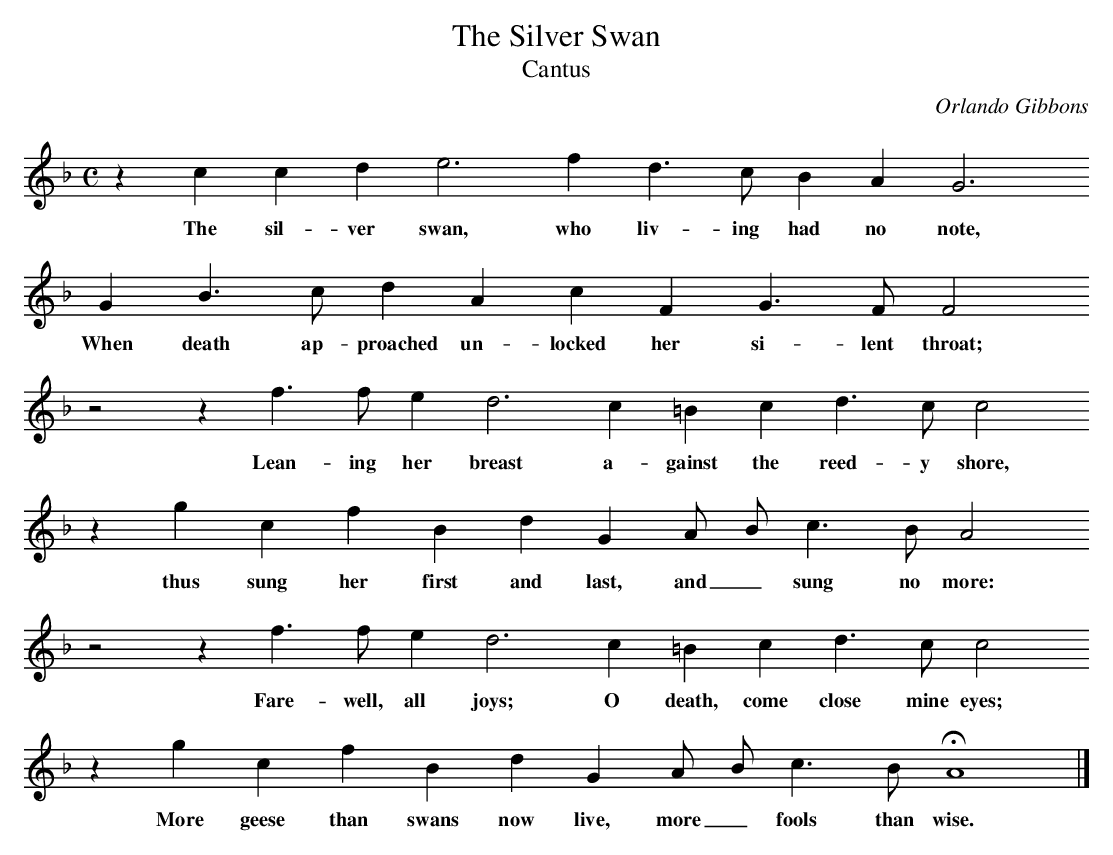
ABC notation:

X:1
T:The Silver Swan
T:Cantus
C: Orlando Gibbons
M:C
L:1/4
K:F
z c c d e3 f d > c B A G3
w:The sil- ver swan, who liv- ing had no note,
G B > c d A c F G > F F2
w:When death ap- proached un- locked her si- lent throat;
z2 z f > f e d3 c =B c d > c c2
w:Lean- ing her breast a- gainst the reed- y shore,
z g c f B d G A/ B/ c > B A2
w:thus sung her first and last, and _ sung no more:
z2 z f > f e d3 c =B c d > c c2
w:Fare- well, all joys; O death, come close mine eyes;
z g c f B d G A/ B/ c > B HA4 |]
w:More geese than swans now live, more _ fools than wise.
